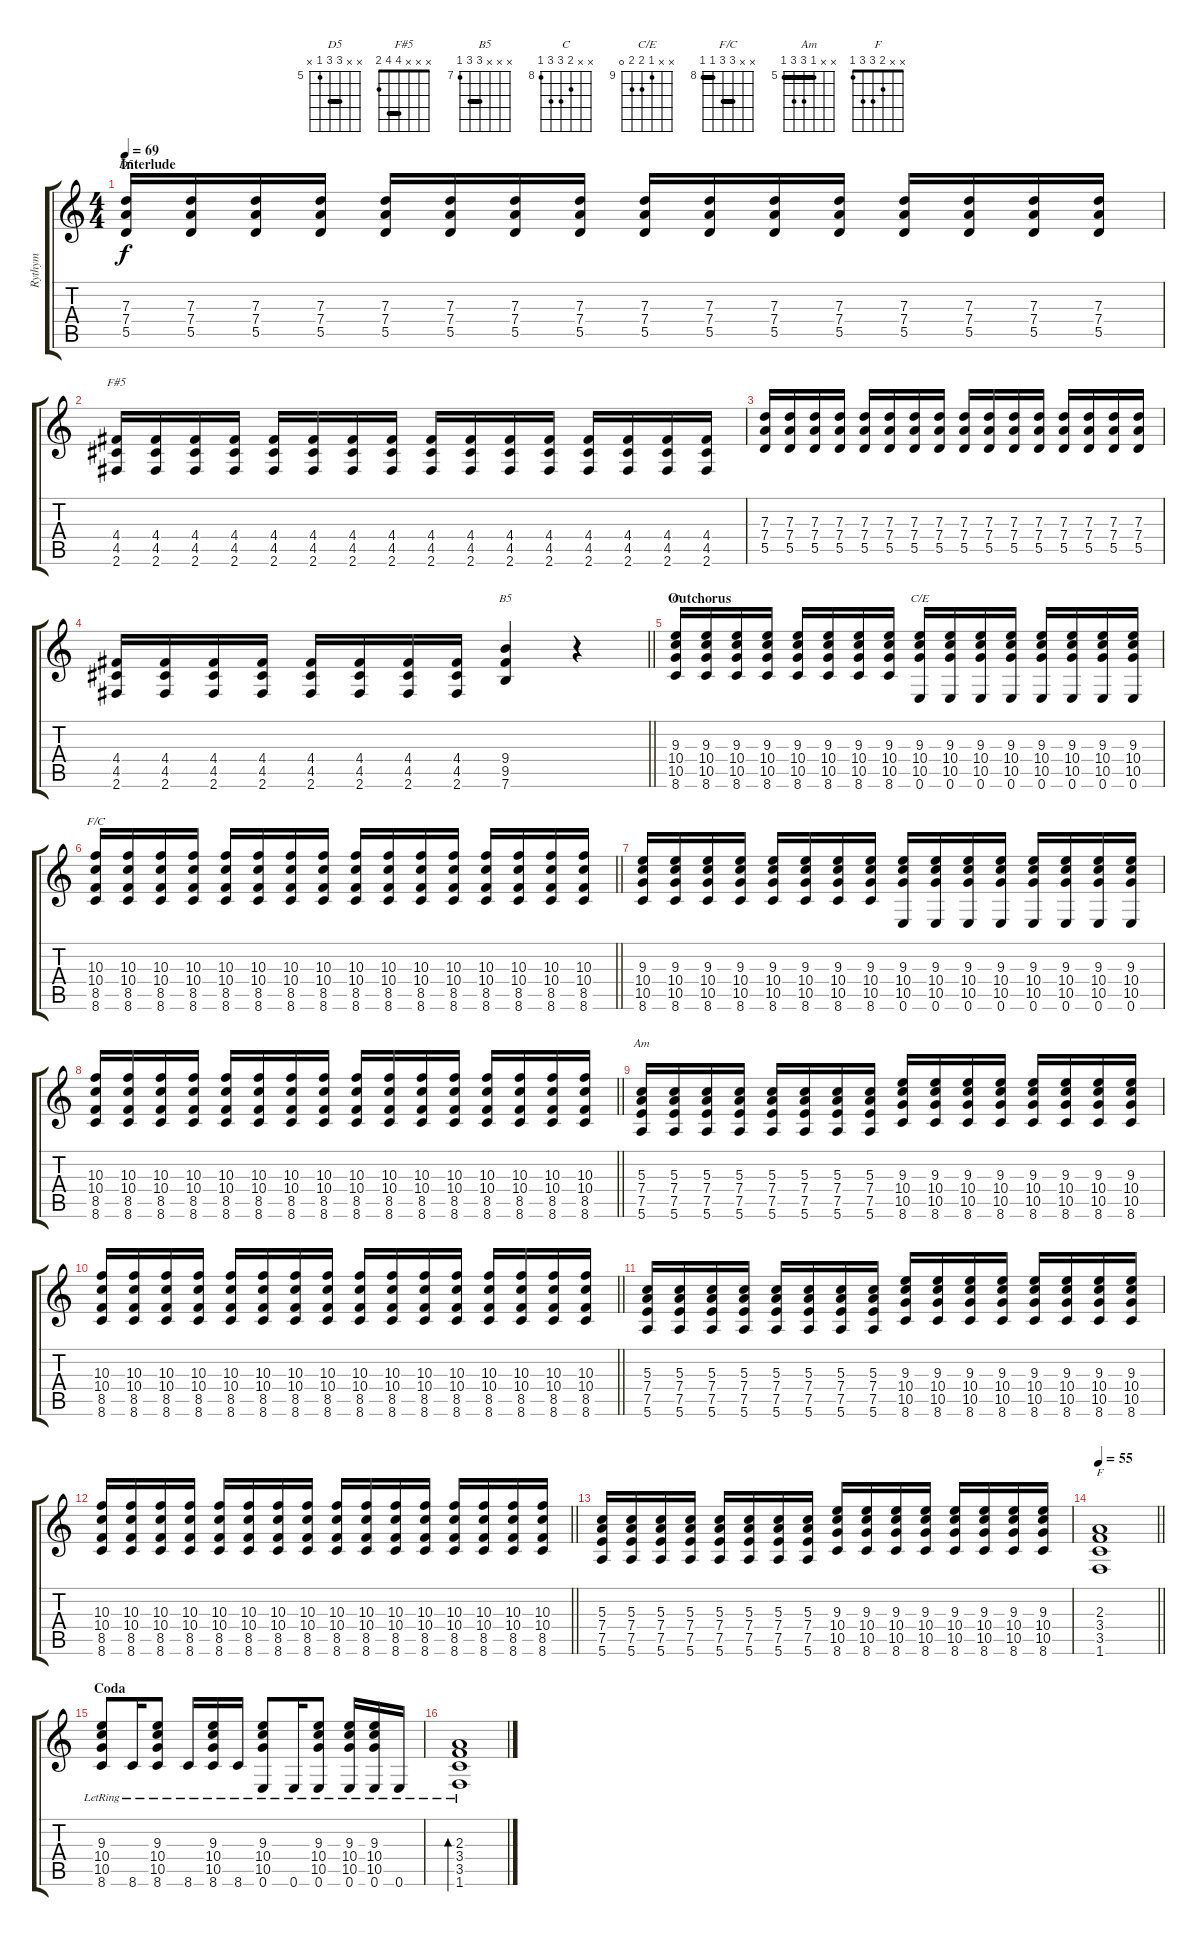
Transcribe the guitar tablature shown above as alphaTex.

\track ("Rythym" "Rythym") {instrument electricguitarclean}
\staff {score tabs}
\tuning (E4 B3 G3 D3 A2 E2) {hide}
\chord ("D5" x x 7 7 5 x) {firstfret 5 barre 7}
\chord ("F#5" x x x 4 4 2) {barre 4}
\chord ("B5" x x x 9 9 7) {firstfret 7 barre 9}
\chord ("C" x x 9 10 10 8) {firstfret 8}
\chord ("C/E" x x 9 10 10 0) {firstfret 9}
\chord ("F/C" x x 10 10 8 8) {firstfret 8 barre (8 10)}
\chord ("Am" x x 5 7 7 5) {firstfret 5 barre 5}
\chord ("F" x x 2 3 3 1)
\ts (4 4)
\section ("" "Interlude")
\tempo 69
\clef g2
\ks c
(7.3 7.4 5.5).16{ch "D5" dy f} (7.3 7.4 5.5).16 (7.3 7.4 5.5).16 (7.3 7.4 5.5).16 (7.3 7.4 5.5).16 (7.3 7.4 5.5).16 (7.3 7.4 5.5).16 (7.3 7.4 5.5).16 (7.3 7.4 5.5).16 (7.3 7.4 5.5).16 (7.3 7.4 5.5).16 (7.3 7.4 5.5).16 (7.3 7.4 5.5).16 (7.3 7.4 5.5).16 (7.3 7.4 5.5).16 (7.3 7.4 5.5).16 |
(4.4 4.5 2.6).16{ch "F#5"} (4.4 4.5 2.6).16 (4.4 4.5 2.6).16 (4.4 4.5 2.6).16 (4.4 4.5 2.6).16 (4.4 4.5 2.6).16 (4.4 4.5 2.6).16 (4.4 4.5 2.6).16 (4.4 4.5 2.6).16 (4.4 4.5 2.6).16 (4.4 4.5 2.6).16 (4.4 4.5 2.6).16 (4.4 4.5 2.6).16 (4.4 4.5 2.6).16 (4.4 4.5 2.6).16 (4.4 4.5 2.6).16 |
(7.3 7.4 5.5).16 (7.3 7.4 5.5).16 (7.3 7.4 5.5).16 (7.3 7.4 5.5).16 (7.3 7.4 5.5).16 (7.3 7.4 5.5).16 (7.3 7.4 5.5).16 (7.3 7.4 5.5).16 (7.3 7.4 5.5).16 (7.3 7.4 5.5).16 (7.3 7.4 5.5).16 (7.3 7.4 5.5).16 (7.3 7.4 5.5).16 (7.3 7.4 5.5).16 (7.3 7.4 5.5).16 (7.3 7.4 5.5).16 |
\barLineRight lightlight
(4.4 4.5 2.6).16 (4.4 4.5 2.6).16 (4.4 4.5 2.6).16 (4.4 4.5 2.6).16 (4.4 4.5 2.6).16 (4.4 4.5 2.6).16 (4.4 4.5 2.6).16 (4.4 4.5 2.6).16 (9.4 9.5 7.6).4{ch "B5"} r.4 |
\section ("" "Outchorus")
(9.3 10.4 10.5 8.6).16{ch "C"} (9.3 10.4 10.5 8.6).16 (9.3 10.4 10.5 8.6).16 (9.3 10.4 10.5 8.6).16 (9.3 10.4 10.5 8.6).16 (9.3 10.4 10.5 8.6).16 (9.3 10.4 10.5 8.6).16 (9.3 10.4 10.5 8.6).16 (9.3 10.4 10.5 0.6).16{ch "C/E"} (9.3 10.4 10.5 0.6).16 (9.3 10.4 10.5 0.6).16 (9.3 10.4 10.5 0.6).16 (9.3 10.4 10.5 0.6).16 (9.3 10.4 10.5 0.6).16 (9.3 10.4 10.5 0.6).16 (9.3 10.4 10.5 0.6).16 |
\barLineRight lightlight
(10.3 10.4 8.5 8.6).16{ch "F/C"} (10.3 10.4 8.5 8.6).16 (10.3 10.4 8.5 8.6).16 (10.3 10.4 8.5 8.6).16 (10.3 10.4 8.5 8.6).16 (10.3 10.4 8.5 8.6).16 (10.3 10.4 8.5 8.6).16 (10.3 10.4 8.5 8.6).16 (10.3 10.4 8.5 8.6).16 (10.3 10.4 8.5 8.6).16 (10.3 10.4 8.5 8.6).16 (10.3 10.4 8.5 8.6).16 (10.3 10.4 8.5 8.6).16 (10.3 10.4 8.5 8.6).16 (10.3 10.4 8.5 8.6).16 (10.3 10.4 8.5 8.6).16 |
(9.3 10.4 10.5 8.6).16 (9.3 10.4 10.5 8.6).16 (9.3 10.4 10.5 8.6).16 (9.3 10.4 10.5 8.6).16 (9.3 10.4 10.5 8.6).16 (9.3 10.4 10.5 8.6).16 (9.3 10.4 10.5 8.6).16 (9.3 10.4 10.5 8.6).16 (9.3 10.4 10.5 0.6).16 (9.3 10.4 10.5 0.6).16 (9.3 10.4 10.5 0.6).16 (9.3 10.4 10.5 0.6).16 (9.3 10.4 10.5 0.6).16 (9.3 10.4 10.5 0.6).16 (9.3 10.4 10.5 0.6).16 (9.3 10.4 10.5 0.6).16 |
\barLineRight lightlight
(10.3 10.4 8.5 8.6).16 (10.3 10.4 8.5 8.6).16 (10.3 10.4 8.5 8.6).16 (10.3 10.4 8.5 8.6).16 (10.3 10.4 8.5 8.6).16 (10.3 10.4 8.5 8.6).16 (10.3 10.4 8.5 8.6).16 (10.3 10.4 8.5 8.6).16 (10.3 10.4 8.5 8.6).16 (10.3 10.4 8.5 8.6).16 (10.3 10.4 8.5 8.6).16 (10.3 10.4 8.5 8.6).16 (10.3 10.4 8.5 8.6).16 (10.3 10.4 8.5 8.6).16 (10.3 10.4 8.5 8.6).16 (10.3 10.4 8.5 8.6).16 |
(5.3 7.4 7.5 5.6).16{ch "Am"} (5.3 7.4 7.5 5.6).16 (5.3 7.4 7.5 5.6).16 (5.3 7.4 7.5 5.6).16 (5.3 7.4 7.5 5.6).16 (5.3 7.4 7.5 5.6).16 (5.3 7.4 7.5 5.6).16 (5.3 7.4 7.5 5.6).16 (9.3 10.4 10.5 8.6).16 (9.3 10.4 10.5 8.6).16 (9.3 10.4 10.5 8.6).16 (9.3 10.4 10.5 8.6).16 (9.3 10.4 10.5 8.6).16 (9.3 10.4 10.5 8.6).16 (9.3 10.4 10.5 8.6).16 (9.3 10.4 10.5 8.6).16 |
\barLineRight lightlight
(10.3 10.4 8.5 8.6).16 (10.3 10.4 8.5 8.6).16 (10.3 10.4 8.5 8.6).16 (10.3 10.4 8.5 8.6).16 (10.3 10.4 8.5 8.6).16 (10.3 10.4 8.5 8.6).16 (10.3 10.4 8.5 8.6).16 (10.3 10.4 8.5 8.6).16 (10.3 10.4 8.5 8.6).16 (10.3 10.4 8.5 8.6).16 (10.3 10.4 8.5 8.6).16 (10.3 10.4 8.5 8.6).16 (10.3 10.4 8.5 8.6).16 (10.3 10.4 8.5 8.6).16 (10.3 10.4 8.5 8.6).16 (10.3 10.4 8.5 8.6).16 |
(5.3 7.4 7.5 5.6).16 (5.3 7.4 7.5 5.6).16 (5.3 7.4 7.5 5.6).16 (5.3 7.4 7.5 5.6).16 (5.3 7.4 7.5 5.6).16 (5.3 7.4 7.5 5.6).16 (5.3 7.4 7.5 5.6).16 (5.3 7.4 7.5 5.6).16 (9.3 10.4 10.5 8.6).16 (9.3 10.4 10.5 8.6).16 (9.3 10.4 10.5 8.6).16 (9.3 10.4 10.5 8.6).16 (9.3 10.4 10.5 8.6).16 (9.3 10.4 10.5 8.6).16 (9.3 10.4 10.5 8.6).16 (9.3 10.4 10.5 8.6).16 |
\barLineRight lightlight
(10.3 10.4 8.5 8.6).16 (10.3 10.4 8.5 8.6).16 (10.3 10.4 8.5 8.6).16 (10.3 10.4 8.5 8.6).16 (10.3 10.4 8.5 8.6).16 (10.3 10.4 8.5 8.6).16 (10.3 10.4 8.5 8.6).16 (10.3 10.4 8.5 8.6).16 (10.3 10.4 8.5 8.6).16 (10.3 10.4 8.5 8.6).16 (10.3 10.4 8.5 8.6).16 (10.3 10.4 8.5 8.6).16 (10.3 10.4 8.5 8.6).16 (10.3 10.4 8.5 8.6).16 (10.3 10.4 8.5 8.6).16 (10.3 10.4 8.5 8.6).16 |
(5.3 7.4 7.5 5.6).16 (5.3 7.4 7.5 5.6).16 (5.3 7.4 7.5 5.6).16 (5.3 7.4 7.5 5.6).16 (5.3 7.4 7.5 5.6).16 (5.3 7.4 7.5 5.6).16 (5.3 7.4 7.5 5.6).16 (5.3 7.4 7.5 5.6).16 (9.3 10.4 10.5 8.6).16 (9.3 10.4 10.5 8.6).16 (9.3 10.4 10.5 8.6).16 (9.3 10.4 10.5 8.6).16 (9.3 10.4 10.5 8.6).16 (9.3 10.4 10.5 8.6).16 (9.3 10.4 10.5 8.6).16 (9.3 10.4 10.5 8.6).16 |
\tempo 55
\barLineRight lightlight
(2.3 3.4 3.5 1.6).1{ch "F"} |
\section ("" "Coda")
(9.3{lr} 10.4{lr} 10.5{lr} 8.6{lr}).8{volume 5} 8.6{lr}.16 (9.3{lr} 10.4{lr} 10.5{lr} 8.6{lr}).8 8.6{lr}.16 (9.3{lr} 10.4{lr} 10.5{lr} 8.6{lr}).16 8.6{lr}.16 (9.3{lr} 10.4{lr} 10.5{lr} 0.6{lr}).8 0.6{lr}.16 (9.3{lr} 10.4{lr} 10.5{lr} 0.6{lr}).8 (9.3 10.4 10.5 0.6{lr}).16 (9.3{lr} 10.4{lr} 10.5{lr} 0.6{lr}).16 0.6{lr}.16 |
(2.3{lr} 3.4{lr} 3.5{lr} 1.6{lr}).1{bd 60}
